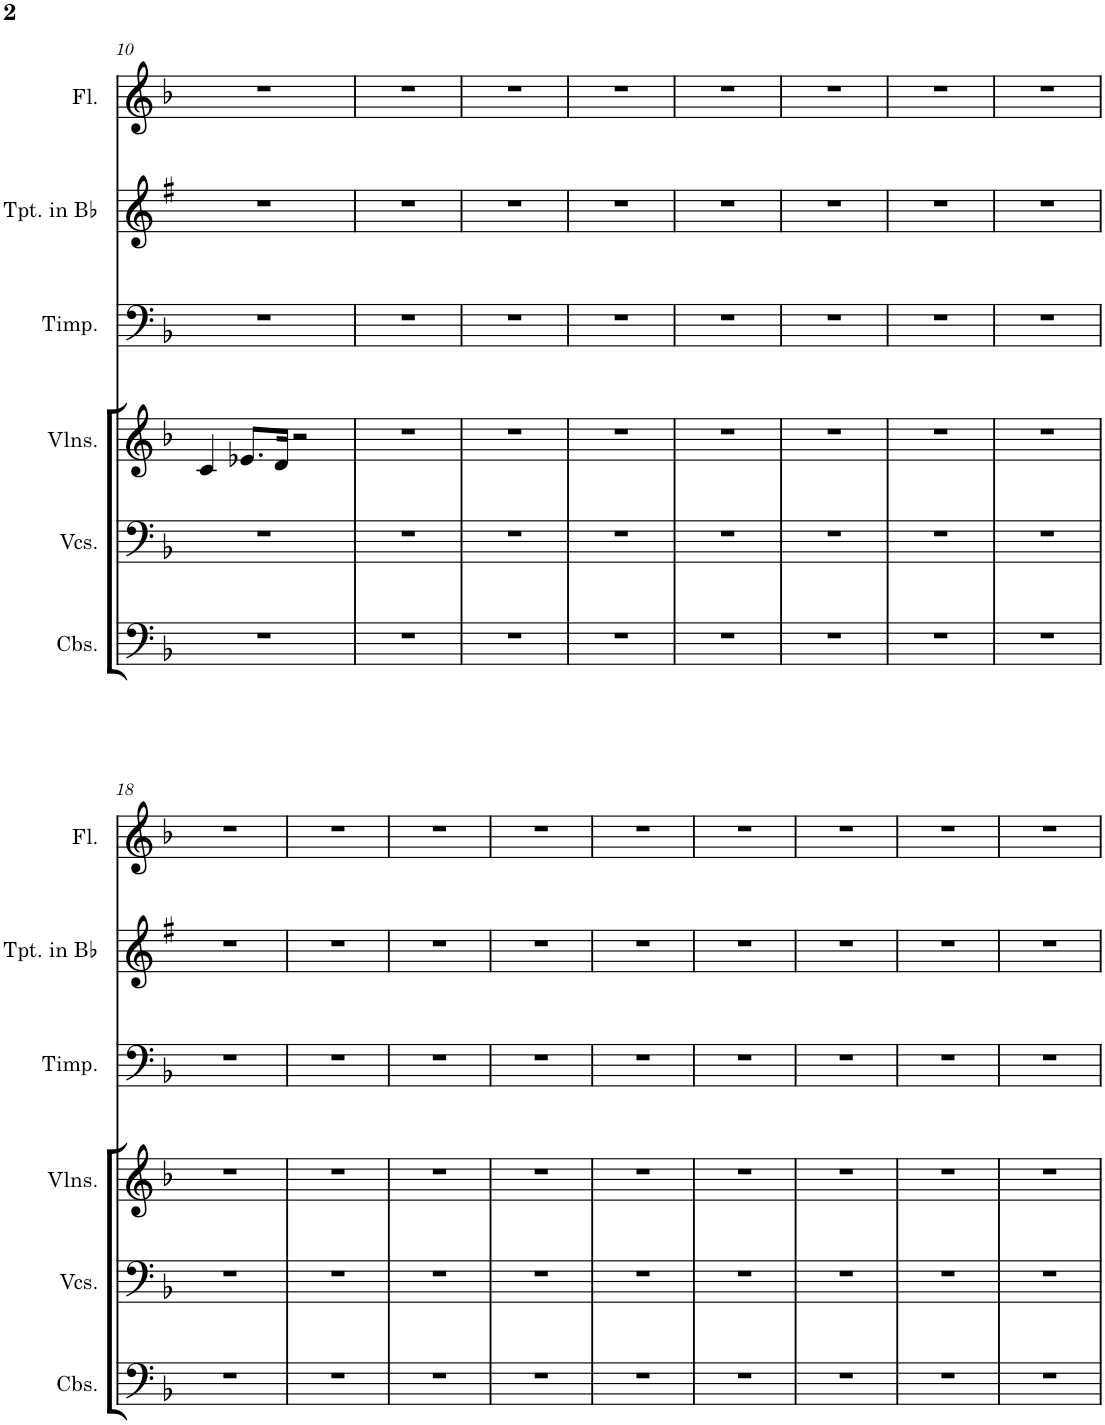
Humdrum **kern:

**kern	**kern	**kern	**kern	**kern	**kern
*part6	*part5	*part4	*part3	*part2	*part1
*staff6	*staff5	*staff4	*staff3	*staff2	*staff1
*I"Contrabasses	*I"Violoncellos	*I"Violins	*I"Timpani	*I"Trumpet in Bb	*I"Flute
*I'Cbs.	*I'Vcs.	*I'Vlns.	*I'Timp.	*I'Tpt. in Bb	*I'Fl.
!!LO:PB:g=z
*clefF4	*clefF4	*clefG2	*clefF4	*clefG2	*clefG2
*Trd7c12	*	*	*	*Trd1c2	*
*k[b-]	*k[b-]	*k[b-]	*k[b-]	*k[f#]	*k[b-]
*M4/4	*M4/4	*M4/4	*M4/4	*M4/4	*M4/4
=10	=10	=10	=10	=10	=10
1r	1r	4c/	1r	1r	1r
.	.	8.e-X/L	.	.	.
.	.	16d/Jk	.	.	.
.	.	2r	.	.	.
=11	=11	=11	=11	=11	=11
1r	1r	1r	1r	1r	1r
=12	=12	=12	=12	=12	=12
1r	1r	1r	1r	1r	1r
=13	=13	=13	=13	=13	=13
1r	1r	1r	1r	1r	1r
=14	=14	=14	=14	=14	=14
1r	1r	1r	1r	1r	1r
=15	=15	=15	=15	=15	=15
1r	1r	1r	1r	1r	1r
=16	=16	=16	=16	=16	=16
1r	1r	1r	1r	1r	1r
=17	=17	=17	=17	=17	=17
1r	1r	1r	1r	1r	1r
!!LO:LB:g=z
=18	=18	=18	=18	=18	=18
1r	1r	1r	1r	1r	1r
=19	=19	=19	=19	=19	=19
1r	1r	1r	1r	1r	1r
=20	=20	=20	=20	=20	=20
1r	1r	1r	1r	1r	1r
=21	=21	=21	=21	=21	=21
1r	1r	1r	1r	1r	1r
=22	=22	=22	=22	=22	=22
1r	1r	1r	1r	1r	1r
=23	=23	=23	=23	=23	=23
1r	1r	1r	1r	1r	1r
=24	=24	=24	=24	=24	=24
1r	1r	1r	1r	1r	1r
=25	=25	=25	=25	=25	=25
1r	1r	1r	1r	1r	1r
=26	=26	=26	=26	=26	=26
1r	1r	1r	1r	1r	1r
=	=	=	=	=	=
*-	*-	*-	*-	*-	*-
